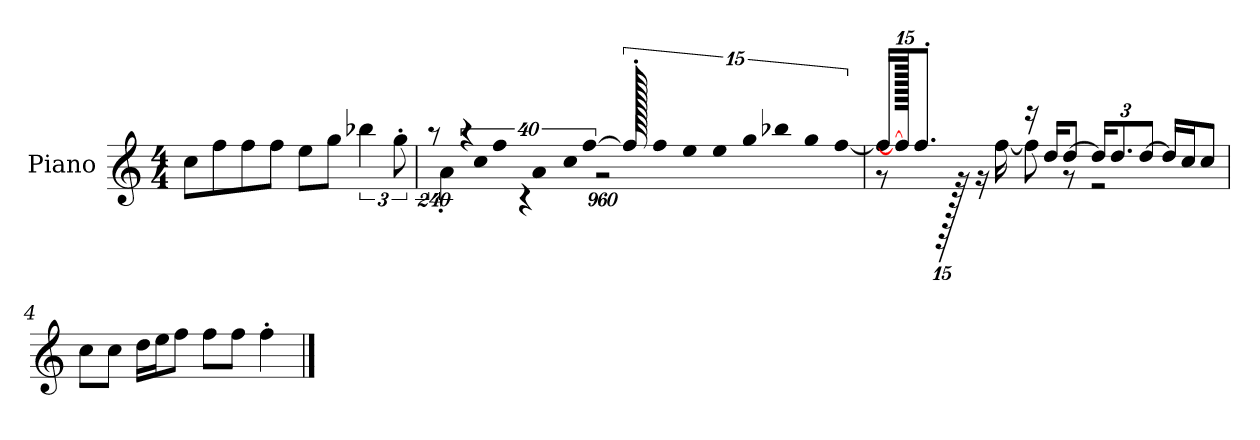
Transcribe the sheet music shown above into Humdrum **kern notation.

**kern
*part1
*staff1
*I"Piano
*I'P-no
*clefG2
*k[]
*M4/4
*MM90
=1
8cc\L
8ff\
8ff\
8ff\J
8ee\L
8gg\J
6bb-X\
12gg'\
=2
!LO:N:vis=16
*^
1920%137r	1920ryy
.	4a'\
!LO:N:vis=32	!
640%23r	.
!LO:N:vis=32	!
640%23cc/KLL	.
!LO:N:vis=16	!
1920%137ff/J	.
!LO:N:vis=8	!
960%137a/	.
.	4r
!LO:N:vis=32	!
640%23cc/KL	.
[384%41ff/J	.
1920ff'/]	.
*Xbrackettup	*
!LO:N:vis=32	!
640%23ff/KLL	1920%959r
!LO:N:vis=16	!
1920%137ee/	.
!LO:N:vis=32	!
640%23ee/K	.
!LO:N:vis=16	!
1920%137gg/J	.
!LO:N:vis=8	!
960%137bb-X/	.
!LO:N:vis=16	!
1920%137gg/L	.
[240%17ff/J	.
=3	=3
16ff/KL]	8r
1920ff/_	.
8.ff'/J	.
.	1920r
.	16r
.	[16ff\
16r	8ff\]
16dd/KL	.
[8dd/J	8r
24dd/KL]	2r
12.dd/	.
[12dd/J	.
16dd/LL]	.
16cc/J	.
8cc/J	.
*v	*v
!!LO:LB:g=z
=4
8cc\L
8cc\J
16dd\LL
16ee\J
8ff\J
8ff\L
8ff\J
4ff'\
==
*-
